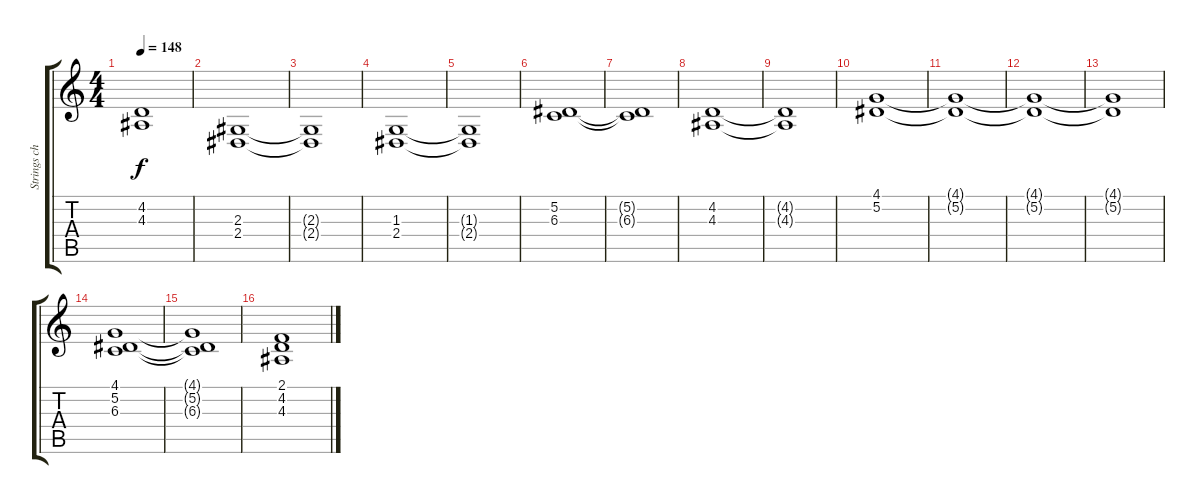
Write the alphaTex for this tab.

\track ("Strings chords" "Strings ch") {instrument stringensemble1}
\staff {score tabs}
\tuning (Eb4 Bb3 Gb3 Db3 Ab2 Eb2) {hide}
\ts (4 4)
\tempo 148
\clef g2
\ks c
(4.2 4.3).1{dy f} |
(2.3 2.4).1 |
(2.3{t} 2.4{t}).1 |
(1.3 2.4).1 |
(1.3{t} 2.4{t}).1 |
(5.2 6.3).1 |
(5.2{t} 6.3{t}).1 |
(4.2 4.3).1 |
(4.2{t} 4.3{t}).1 |
(4.1 5.2).1 |
(4.1{t} 5.2{t}).1 |
(4.1{t} 5.2{t}).1 |
(4.1{t} 5.2{t}).1 |
(4.1 5.2 6.3).1 |
(4.1{t} 5.2{t} 6.3{t}).1 |
(2.1 4.2 4.3).1
